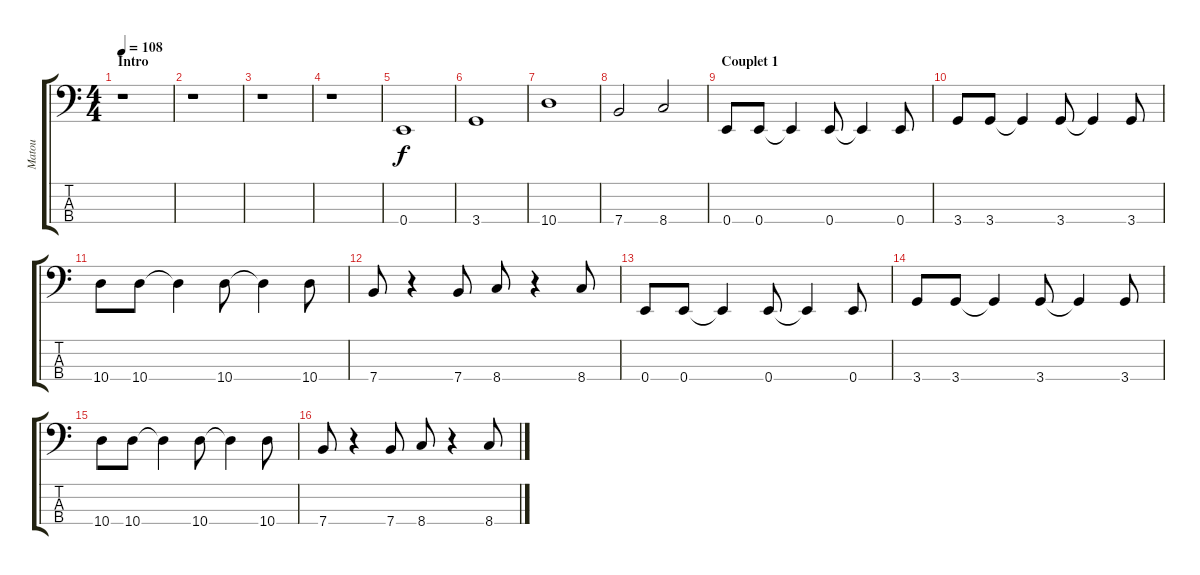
\track ("Matou" "Matou") {instrument electricbassfinger}
\staff {score tabs}
\tuning (G2 D2 A1 E1) {hide}
\ts (4 4)
\section ("" "Intro")
\tempo 108
\clef f4
\ks c
r.1{dy f instrument electricbassfinger} |
r.1 |
r.1 |
r.1 |
0.4.1 |
3.4.1 |
10.4.1 |
7.4.2 8.4.2 |
\section ("" "Couplet 1")
0.4.8 0.4.8 0.4{t}.4 0.4.8 0.4{t}.4 0.4.8 |
3.4.8 3.4.8 3.4{t}.4 3.4.8 3.4{t}.4 3.4.8 |
10.4.8 10.4.8 10.4{t}.4 10.4.8 10.4{t}.4 10.4.8 |
7.4.8 r.4 7.4.8 8.4.8 r.4 8.4.8 |
0.4.8 0.4.8 0.4{t}.4 0.4.8 0.4{t}.4 0.4.8 |
3.4.8 3.4.8 3.4{t}.4 3.4.8 3.4{t}.4 3.4.8 |
10.4.8 10.4.8 10.4{t}.4 10.4.8 10.4{t}.4 10.4.8 |
7.4.8 r.4 7.4.8 8.4.8 r.4 8.4.8
